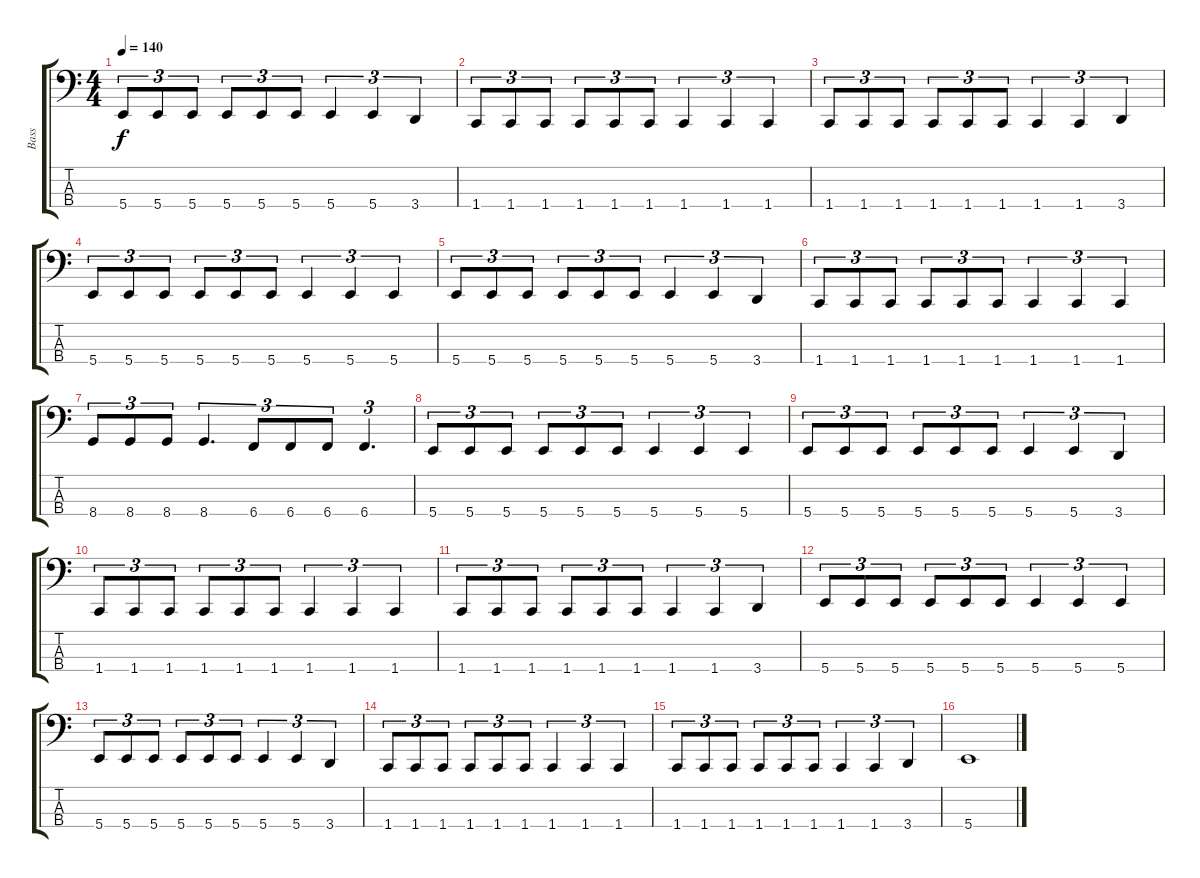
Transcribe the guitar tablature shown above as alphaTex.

\track ("Bass" "Bass") {instrument electricbassfinger}
\staff {score tabs}
\tuning (E2 B1 Gb1 B0) {hide}
\ts (4 4)
\tempo 140
\clef f4
\ks c
5.4.8{tu (3 2) dy f} 5.4.8{tu (3 2)} 5.4.8{tu (3 2)} 5.4.8{tu (3 2)} 5.4.8{tu (3 2)} 5.4.8{tu (3 2)} 5.4.4{tu (3 2)} 5.4.4{tu (3 2)} 3.4.4{tu (3 2)} |
1.4.8{tu (3 2)} 1.4.8{tu (3 2)} 1.4.8{tu (3 2)} 1.4.8{tu (3 2)} 1.4.8{tu (3 2)} 1.4.8{tu (3 2)} 1.4.4{tu (3 2)} 1.4.4{tu (3 2)} 1.4.4{tu (3 2)} |
1.4.8{tu (3 2)} 1.4.8{tu (3 2)} 1.4.8{tu (3 2)} 1.4.8{tu (3 2)} 1.4.8{tu (3 2)} 1.4.8{tu (3 2)} 1.4.4{tu (3 2)} 1.4.4{tu (3 2)} 3.4.4{tu (3 2)} |
5.4.8{tu (3 2)} 5.4.8{tu (3 2)} 5.4.8{tu (3 2)} 5.4.8{tu (3 2)} 5.4.8{tu (3 2)} 5.4.8{tu (3 2)} 5.4.4{tu (3 2)} 5.4.4{tu (3 2)} 5.4.4{tu (3 2)} |
5.4.8{tu (3 2)} 5.4.8{tu (3 2)} 5.4.8{tu (3 2)} 5.4.8{tu (3 2)} 5.4.8{tu (3 2)} 5.4.8{tu (3 2)} 5.4.4{tu (3 2)} 5.4.4{tu (3 2)} 3.4.4{tu (3 2)} |
1.4.8{tu (3 2)} 1.4.8{tu (3 2)} 1.4.8{tu (3 2)} 1.4.8{tu (3 2)} 1.4.8{tu (3 2)} 1.4.8{tu (3 2)} 1.4.4{tu (3 2)} 1.4.4{tu (3 2)} 1.4.4{tu (3 2)} |
8.4.8{tu (3 2)} 8.4.8{tu (3 2)} 8.4.8{tu (3 2)} 8.4.4{d tu (3 2)} 6.4.8{tu (3 2)} 6.4.8{tu (3 2)} 6.4.8{tu (3 2)} 6.4.4{d tu (3 2)} |
5.4.8{tu (3 2)} 5.4.8{tu (3 2)} 5.4.8{tu (3 2)} 5.4.8{tu (3 2)} 5.4.8{tu (3 2)} 5.4.8{tu (3 2)} 5.4.4{tu (3 2)} 5.4.4{tu (3 2)} 5.4.4{tu (3 2)} |
5.4.8{tu (3 2)} 5.4.8{tu (3 2)} 5.4.8{tu (3 2)} 5.4.8{tu (3 2)} 5.4.8{tu (3 2)} 5.4.8{tu (3 2)} 5.4.4{tu (3 2)} 5.4.4{tu (3 2)} 3.4.4{tu (3 2)} |
1.4.8{tu (3 2)} 1.4.8{tu (3 2)} 1.4.8{tu (3 2)} 1.4.8{tu (3 2)} 1.4.8{tu (3 2)} 1.4.8{tu (3 2)} 1.4.4{tu (3 2)} 1.4.4{tu (3 2)} 1.4.4{tu (3 2)} |
1.4.8{tu (3 2)} 1.4.8{tu (3 2)} 1.4.8{tu (3 2)} 1.4.8{tu (3 2)} 1.4.8{tu (3 2)} 1.4.8{tu (3 2)} 1.4.4{tu (3 2)} 1.4.4{tu (3 2)} 3.4.4{tu (3 2)} |
5.4.8{tu (3 2)} 5.4.8{tu (3 2)} 5.4.8{tu (3 2)} 5.4.8{tu (3 2)} 5.4.8{tu (3 2)} 5.4.8{tu (3 2)} 5.4.4{tu (3 2)} 5.4.4{tu (3 2)} 5.4.4{tu (3 2)} |
5.4.8{tu (3 2)} 5.4.8{tu (3 2)} 5.4.8{tu (3 2)} 5.4.8{tu (3 2)} 5.4.8{tu (3 2)} 5.4.8{tu (3 2)} 5.4.4{tu (3 2)} 5.4.4{tu (3 2)} 3.4.4{tu (3 2)} |
1.4.8{tu (3 2)} 1.4.8{tu (3 2)} 1.4.8{tu (3 2)} 1.4.8{tu (3 2)} 1.4.8{tu (3 2)} 1.4.8{tu (3 2)} 1.4.4{tu (3 2)} 1.4.4{tu (3 2)} 1.4.4{tu (3 2)} |
1.4.8{tu (3 2)} 1.4.8{tu (3 2)} 1.4.8{tu (3 2)} 1.4.8{tu (3 2)} 1.4.8{tu (3 2)} 1.4.8{tu (3 2)} 1.4.4{tu (3 2)} 1.4.4{tu (3 2)} 3.4.4{tu (3 2)} |
5.4.1
